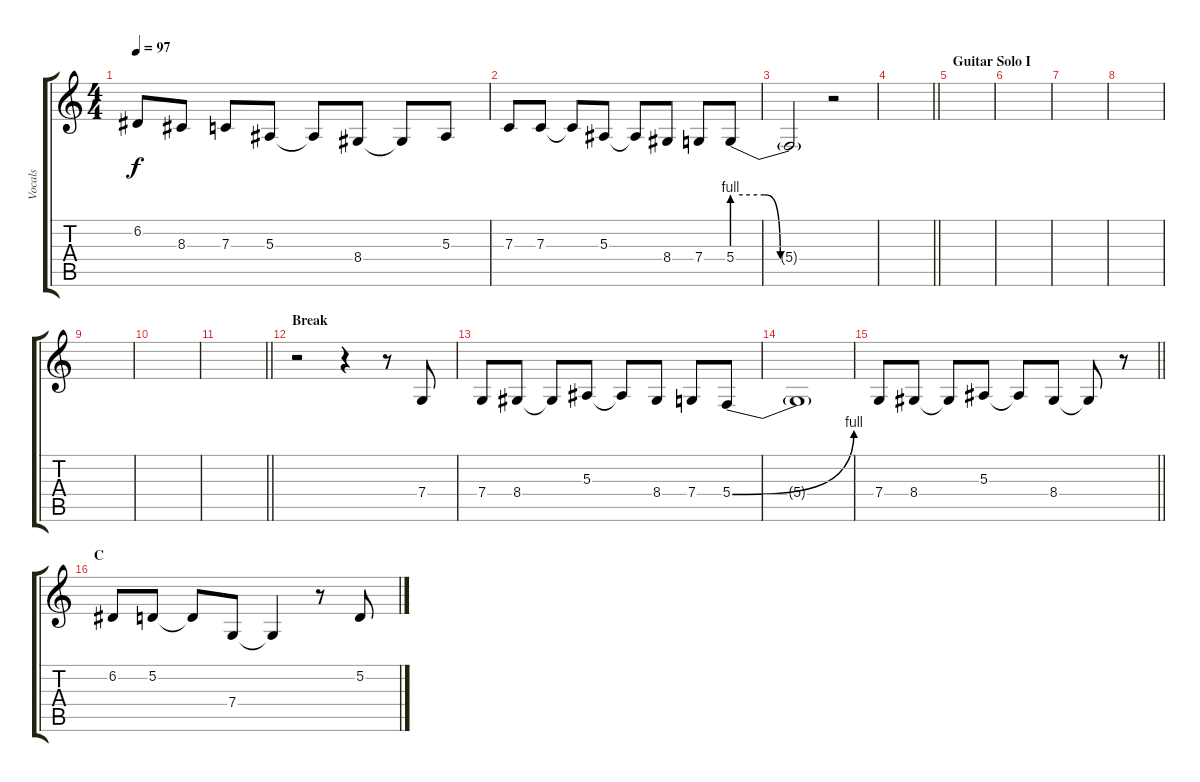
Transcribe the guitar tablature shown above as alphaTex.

\track ("Vocals" "Vocals") {instrument altosax}
\staff {score tabs}
\tuning (D4 A3 F3 C3 G2 D2) {hide}
\ts (4 4)
\tempo 97
\clef g2
\ks c
6.2{t}.8{dy f} 8.3.8 7.3.8 5.3.8 5.3{t}.8 8.4.8 8.4{t}.8 5.3.8 |
7.3.8 7.3.8 7.3{t}.8 5.3.8 5.3{t}.8 8.4.8 7.4.8 5.4{be (custom 0 4 20 4 30 0 60 0)}.8 |
5.4{t}.2 r.2 |
\barLineRight lightlight
|
\section ("" "Guitar Solo I")
|
|
|
|
|
|
\barLineRight lightlight
|
\section ("" "Break")
r.2 r.4 r.8 7.4.8 |
7.4.8 8.4.8 8.4{t}.8 5.3.8 5.3{t}.8 8.4.8 7.4.8 5.4{be (bend 0 0 60 4)}.8 |
5.4{t}.1 |
\barLineRight lightlight
7.4.8 8.4.8 8.4{t}.8 5.3.8 5.3{t}.8 8.4.8 8.4{t}.8 r.8 |
\section ("" "C")
6.2.8 5.2.8 5.2{t}.8 7.4.8 7.4{t}.4 r.8 5.2.8
